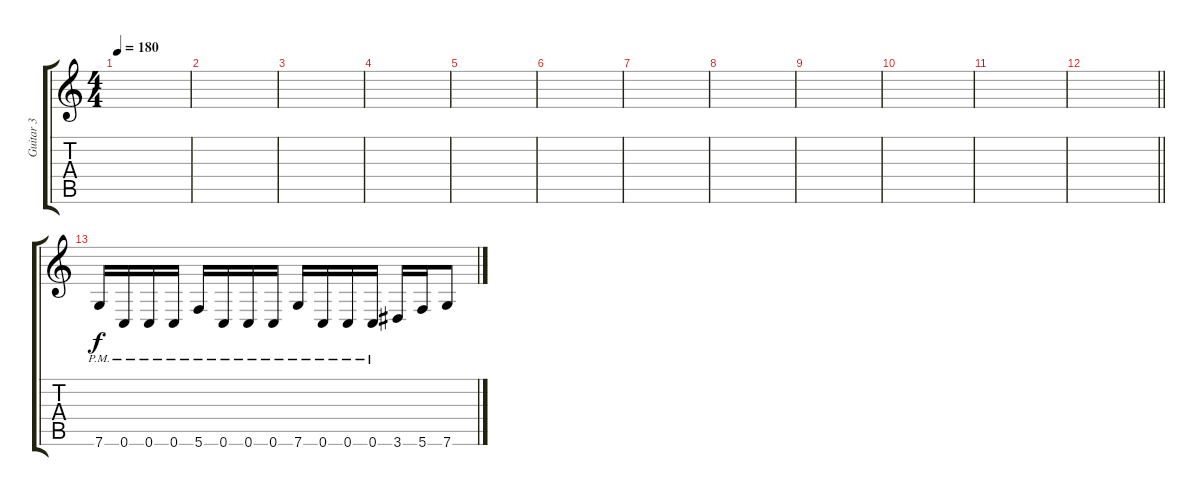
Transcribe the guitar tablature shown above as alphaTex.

\track ("Guitar 3" "Guitar 3") {instrument distortionguitar}
\staff {score tabs}
\tuning (D4 A3 F3 C3 G2 C2) {hide}
\ts (4 4)
\tempo 180
\clef g2
\ks c
|
|
|
|
|
|
|
|
|
|
|
\barLineRight lightlight
|
7.6{pm}.16 0.6{pm}.16 0.6{pm}.16 0.6{pm}.16 5.6{pm}.16 0.6{pm}.16 0.6{pm}.16 0.6{pm}.16 7.6{pm}.16 0.6{pm}.16 0.6{pm}.16 0.6{pm}.16 3.6.16 5.6.16 7.6.8
